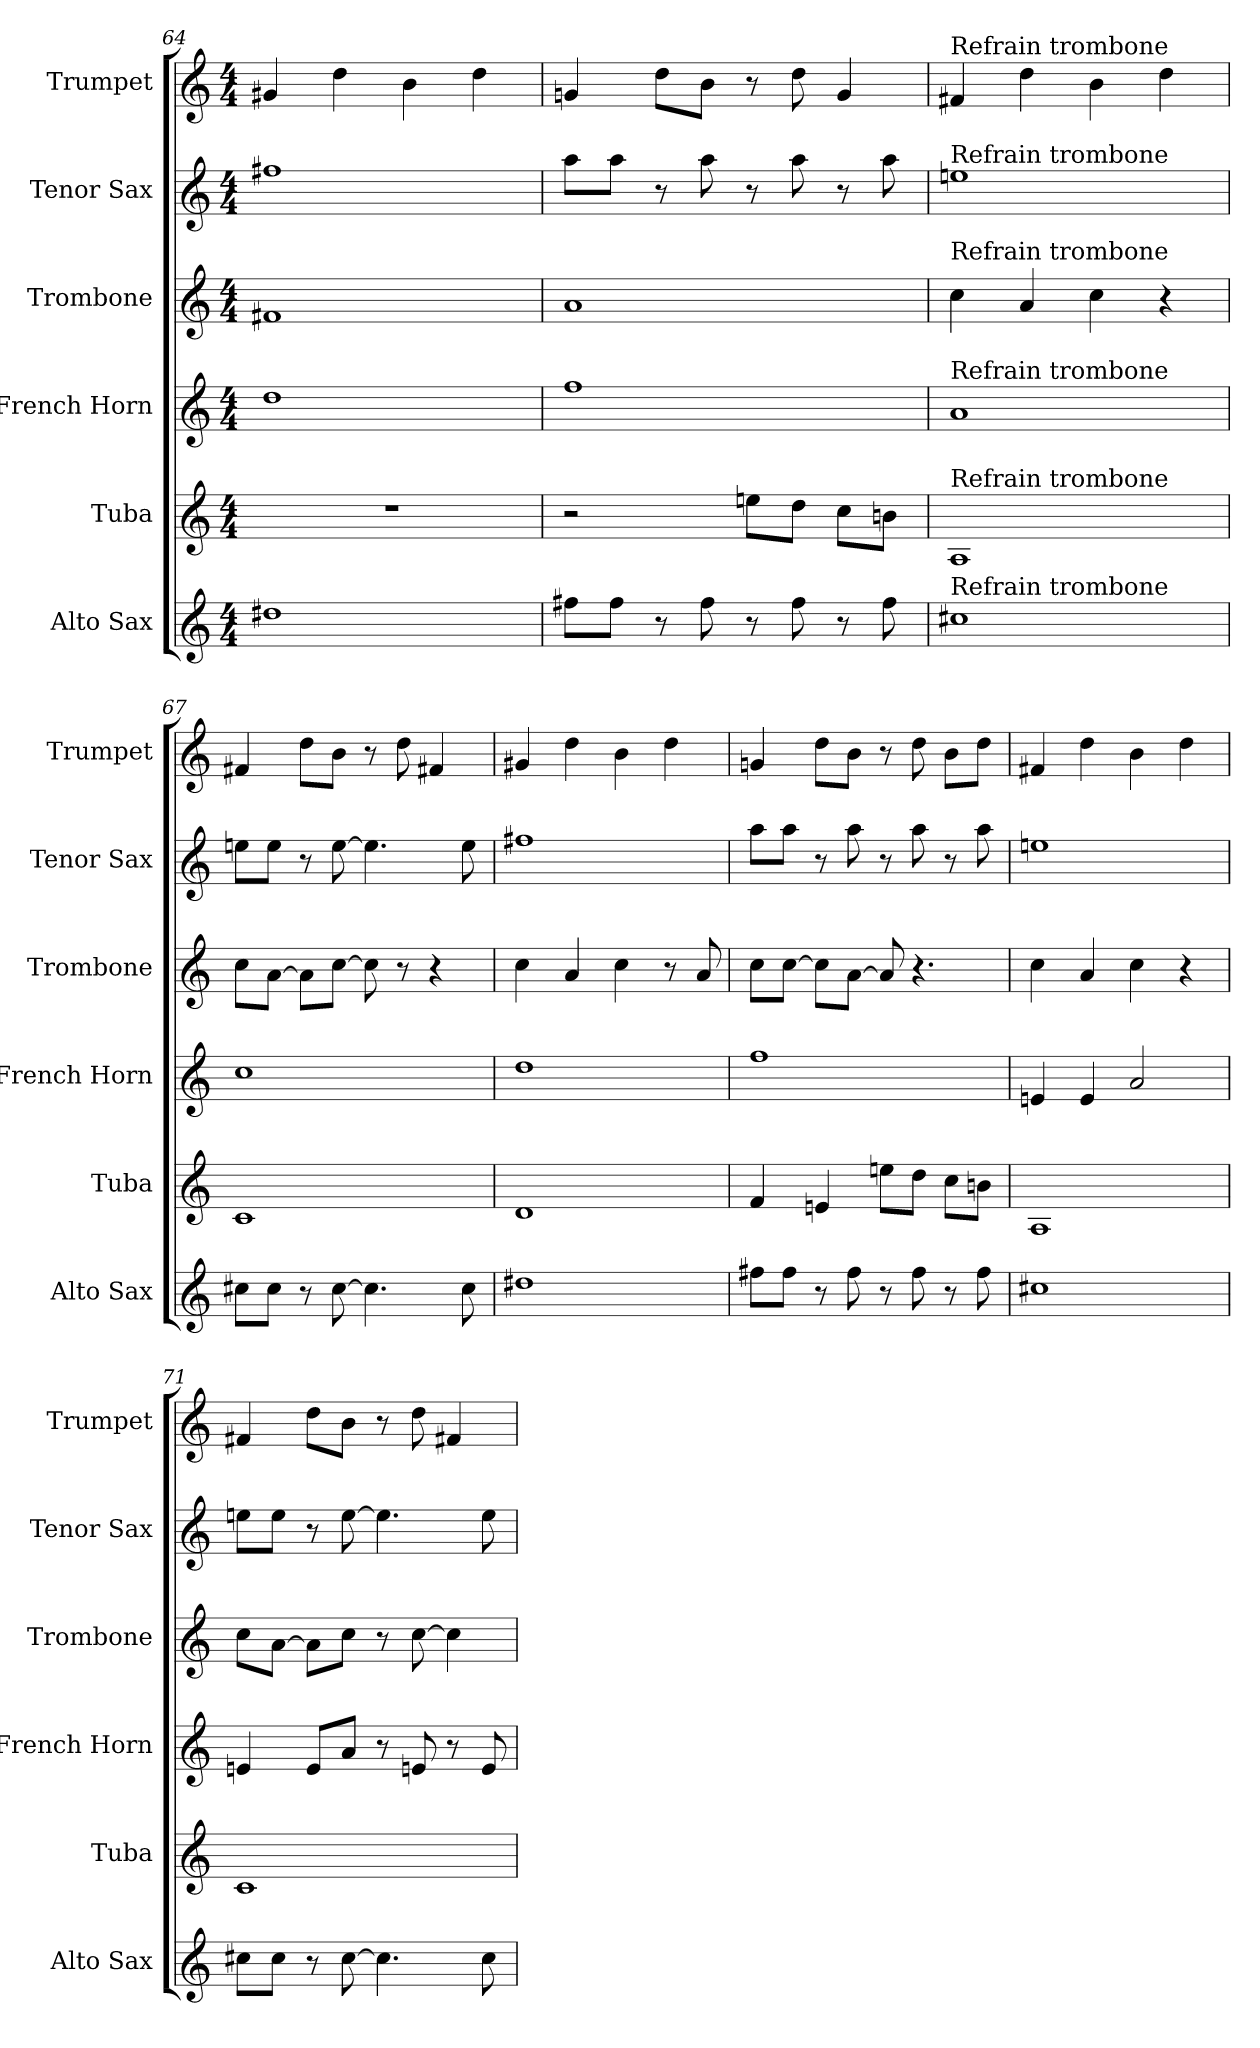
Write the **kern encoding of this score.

**kern	**kern	**kern	**kern	**kern	**kern
*part6	*part5	*part4	*part3	*part2	*part1
*staff6	*staff5	*staff4	*staff3	*staff2	*staff1
*I"Alto Sax	*I"Tuba	*I"French Horn	*I"Trombone	*I"Tenor Sax	*I"Trumpet
*I'Alto Sax	*I'Tuba	*I'French Horn	*I'Trombone	*I'Tenor Sax	*I'Trumpet
*clefG2	*clefG2	*clefG2	*clefG2	*clefG2	*clefG2
*ITrd5c9	*ITrd15c26	*ITrd8c14	*ITrd8c14	*ITrd8c14	*ITrd1c2
*M4/4	*M4/4	*M4/4	*M4/4	*M4/4	*M4/4
=64	=64	=64	=64	=64	=64
1f#X	1r	1d	1F#X	1f#X	4f#X
.	.	.	.	.	4cc
.	.	.	.	.	4a
.	.	.	.	.	4cc
=65	=65	=65	=65	=65	=65
8anL	2r	1f	1A	8aL	4fn
8aJ	.	.	.	8aJ	.
8r	.	.	.	8r	8ccL
8a	.	.	.	8a	8aJ
8r	8EnL	.	.	8r	8r
8a	8DJ	.	.	8a	8cc
8r	8CL	.	.	8r	4f
8a	8BBnJ	.	.	8a	.
=66	=66	=66	=66	=66	=66
!	!	!	!	!	!LO:TX:a:t=Refrain trombone
!	!	!	!	!LO:TX:a:t=Refrain trombone	!
!	!	!	!LO:TX:a:t=Refrain trombone	!	!
!	!	!LO:TX:a:t=Refrain trombone	!	!	!
!	!LO:TX:a:t=Refrain trombone	!	!	!	!
!LO:TX:a:t=Refrain trombone	!	!	!	!	!
1en	1AAA	1A	4c	1en	4en
.	.	.	4A	.	4cc
.	.	.	4c	.	4a
.	.	.	4r	.	4cc
=67	=67	=67	=67	=67	=67
8enL	1CC	1c	8cL	8enL	4en
8eJ	.	.	[8AJ	8eJ	.
8r	.	.	8AL]	8r	8ccL
[8e	.	.	[8cJ	[8e	8aJ
4.e]	.	.	8c]	4.e]	8r
.	.	.	8r	.	8cc
.	.	.	4r	.	4en
8e	.	.	.	8e	.
=68	=68	=68	=68	=68	=68
1f#X	1DD	1d	4c	1f#X	4f#X
.	.	.	4A	.	4cc
.	.	.	4c	.	4a
.	.	.	8r	.	4cc
.	.	.	8A	.	.
=69	=69	=69	=69	=69	=69
8anL	4FF	1f	8cL	8aL	4fn
8aJ	.	.	[8cJ	8aJ	.
8r	4EEn	.	8cL]	8r	8ccL
8a	.	.	[8AJ	8a	8aJ
8r	8EnL	.	8A]	8r	8r
8a	8DJ	.	4.r	8a	8cc
8r	8CL	.	.	8r	8aL
8a	8BBnJ	.	.	8a	8ccJ
=70	=70	=70	=70	=70	=70
1en	1AAA	4En	4c	1en	4en
.	.	4E	4A	.	4cc
.	.	2A	4c	.	4a
.	.	.	4r	.	4cc
=71	=71	=71	=71	=71	=71
8enL	1CC	4En	8cL	8enL	4en
8eJ	.	.	[8AJ	8eJ	.
8r	.	8EL	8AL]	8r	8ccL
[8e	.	8AJ	8cJ	[8e	8aJ
4.e]	.	8r	8r	4.e]	8r
.	.	8En	[8c	.	8cc
.	.	8r	4c]	.	4en
8e	.	8E	.	8e	.
=	=	=	=	=	=
*-	*-	*-	*-	*-	*-
